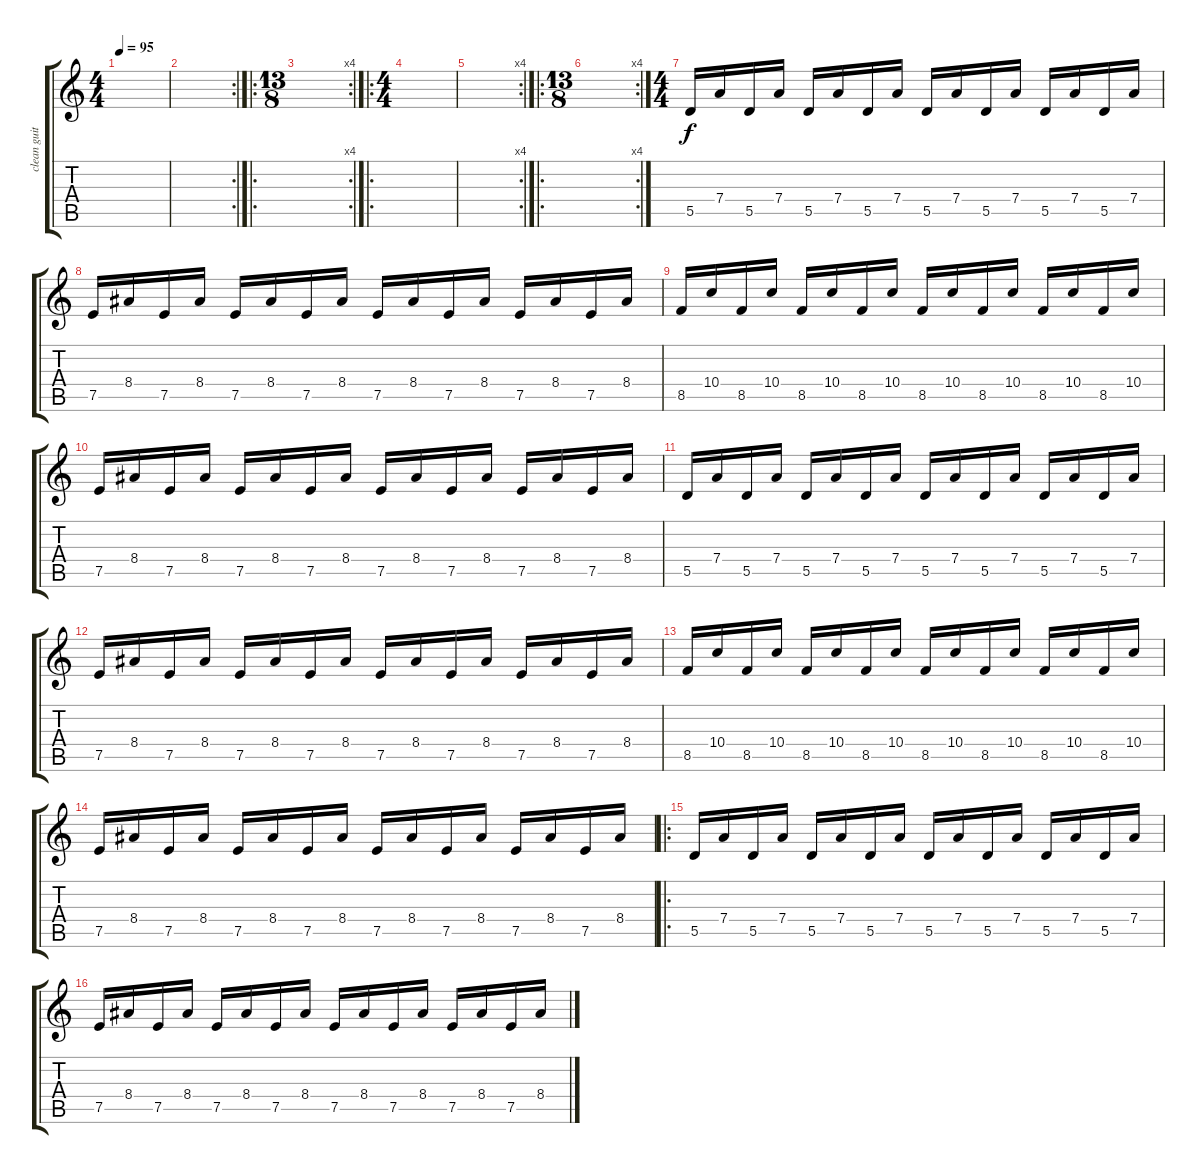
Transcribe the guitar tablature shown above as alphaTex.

\track ("clean guitar" "clean guit") {instrument acousticguitarnylon}
\staff {score tabs}
\tuning (E4 B3 G3 D3 A2 D2) {hide}
\ts (4 4)
\tempo 95
\clef g2
\ks c
|
\rc 2
|
\ro
\rc 4
\ts (13 8)
|
\ro
\ts (4 4)
|
\rc 4
|
\ro
\rc 4
\ts (13 8)
|
\ts (4 4)
5.5.16{instrument acousticguitarsteel} 7.4.16 5.5.16 7.4.16 5.5.16 7.4.16 5.5.16 7.4.16 5.5.16 7.4.16 5.5.16 7.4.16 5.5.16 7.4.16 5.5.16 7.4.16 |
7.5.16 8.4.16 7.5.16 8.4.16 7.5.16 8.4.16 7.5.16 8.4.16 7.5.16 8.4.16 7.5.16 8.4.16 7.5.16 8.4.16 7.5.16 8.4.16 |
8.5.16 10.4.16 8.5.16 10.4.16 8.5.16 10.4.16 8.5.16 10.4.16 8.5.16 10.4.16 8.5.16 10.4.16 8.5.16 10.4.16 8.5.16 10.4.16 |
7.5.16 8.4.16 7.5.16 8.4.16 7.5.16 8.4.16 7.5.16 8.4.16 7.5.16 8.4.16 7.5.16 8.4.16 7.5.16 8.4.16 7.5.16 8.4.16 |
5.5.16{instrument acousticguitarsteel} 7.4.16 5.5.16 7.4.16 5.5.16 7.4.16 5.5.16 7.4.16 5.5.16 7.4.16 5.5.16 7.4.16 5.5.16 7.4.16 5.5.16 7.4.16 |
7.5.16 8.4.16 7.5.16 8.4.16 7.5.16 8.4.16 7.5.16 8.4.16 7.5.16 8.4.16 7.5.16 8.4.16 7.5.16 8.4.16 7.5.16 8.4.16 |
8.5.16 10.4.16 8.5.16 10.4.16 8.5.16 10.4.16 8.5.16 10.4.16 8.5.16 10.4.16 8.5.16 10.4.16 8.5.16 10.4.16 8.5.16 10.4.16 |
7.5.16 8.4.16 7.5.16 8.4.16 7.5.16 8.4.16 7.5.16 8.4.16 7.5.16 8.4.16 7.5.16 8.4.16 7.5.16 8.4.16 7.5.16 8.4.16 |
\ro
5.5.16{instrument acousticguitarsteel} 7.4.16 5.5.16 7.4.16 5.5.16 7.4.16 5.5.16 7.4.16 5.5.16 7.4.16 5.5.16 7.4.16 5.5.16 7.4.16 5.5.16 7.4.16 |
7.5.16 8.4.16 7.5.16 8.4.16 7.5.16 8.4.16 7.5.16 8.4.16 7.5.16 8.4.16 7.5.16 8.4.16 7.5.16 8.4.16 7.5.16 8.4.16
